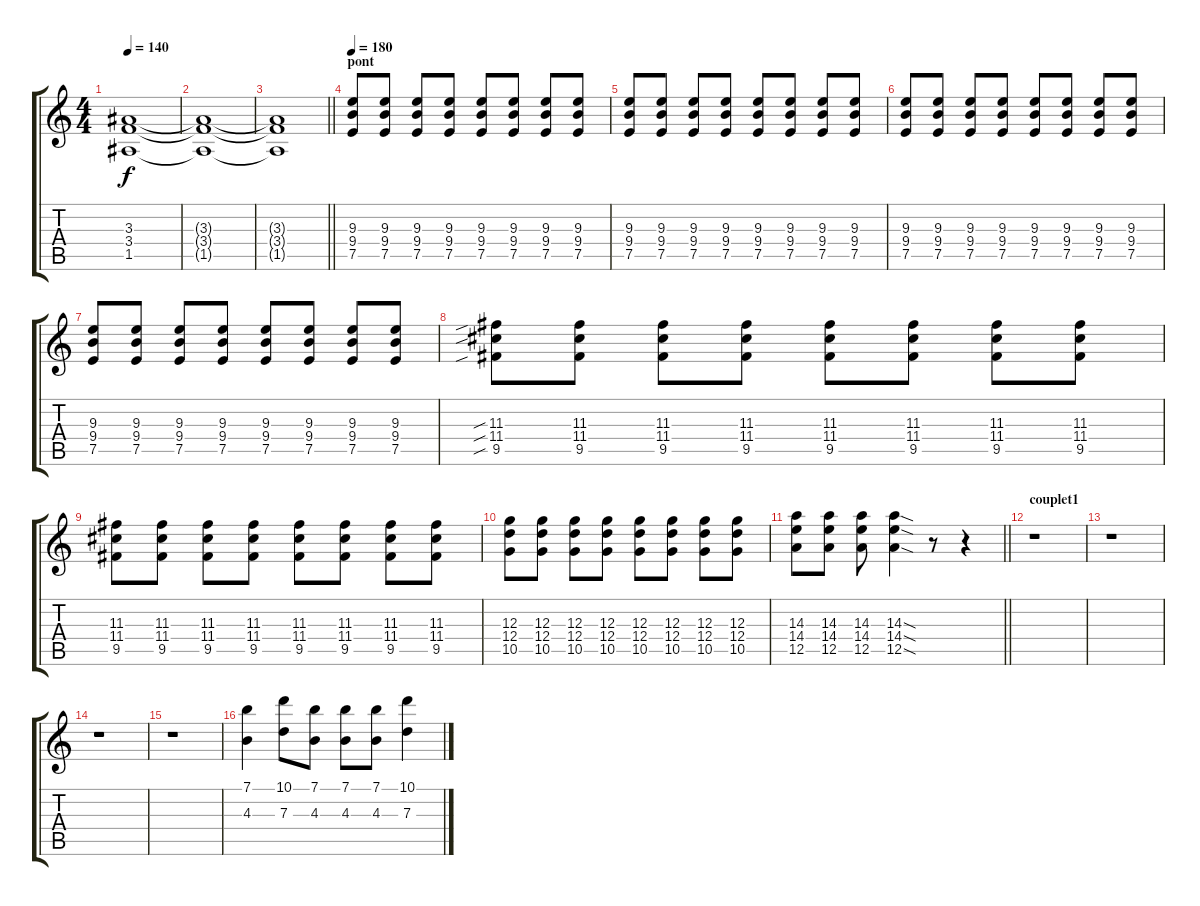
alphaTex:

\track "" {instrument overdrivenguitar}
\staff {score tabs}
\tuning (E4 B3 G3 D3 A2 E2) {hide}
\ts (4 4)
\tempo 140
\clef g2
\ks c
(3.3{t} 3.4{t} 1.5{t}).1{dy f} |
(3.3{t} 3.4{t} 1.5{t}).1 |
\barLineRight lightlight
(3.3{t} 3.4{t} 1.5{t}).1 |
\section ("" "pont")
\tempo 180
(9.3 9.4 7.5).8 (9.3 9.4 7.5).8 (9.3 9.4 7.5).8 (9.3 9.4 7.5).8 (9.3 9.4 7.5).8 (9.3 9.4 7.5).8 (9.3 9.4 7.5).8 (9.3 9.4 7.5).8 |
(9.3 9.4 7.5).8 (9.3 9.4 7.5).8 (9.3 9.4 7.5).8 (9.3 9.4 7.5).8 (9.3 9.4 7.5).8 (9.3 9.4 7.5).8 (9.3 9.4 7.5).8 (9.3 9.4 7.5).8 |
(9.3 9.4 7.5).8 (9.3 9.4 7.5).8 (9.3 9.4 7.5).8 (9.3 9.4 7.5).8 (9.3 9.4 7.5).8 (9.3 9.4 7.5).8 (9.3 9.4 7.5).8 (9.3 9.4 7.5).8 |
(9.3 9.4 7.5).8 (9.3 9.4 7.5).8 (9.3 9.4 7.5).8 (9.3 9.4 7.5).8 (9.3 9.4 7.5).8 (9.3 9.4 7.5).8 (9.3 9.4 7.5).8 (9.3 9.4 7.5).8 |
(11.3{sib} 11.4{sib} 9.5{sib}).8 (11.3 11.4 9.5).8 (11.3 11.4 9.5).8 (11.3 11.4 9.5).8 (11.3 11.4 9.5).8 (11.3 11.4 9.5).8 (11.3 11.4 9.5).8 (11.3 11.4 9.5).8 |
(11.3 11.4 9.5).8 (11.3 11.4 9.5).8 (11.3 11.4 9.5).8 (11.3 11.4 9.5).8 (11.3 11.4 9.5).8 (11.3 11.4 9.5).8 (11.3 11.4 9.5).8 (11.3 11.4 9.5).8 |
(12.3 12.4 10.5).8 (12.3 12.4 10.5).8 (12.3 12.4 10.5).8 (12.3 12.4 10.5).8 (12.3 12.4 10.5).8 (12.3 12.4 10.5).8 (12.3 12.4 10.5).8 (12.3 12.4 10.5).8 |
\barLineRight lightlight
(14.3 14.4 12.5).8 (14.3 14.4 12.5).8 (14.3 14.4 12.5).8 (14.3{sod} 14.4{sod} 12.5{sod}).4 r.8 r.4 |
\section ("" "couplet1")
r.1 |
r.1 |
r.1 |
r.1 |
(7.1 4.3).4 (10.1 7.3).8 (7.1 4.3).8 (7.1 4.3).8 (7.1 4.3).8 (10.1 7.3).4
